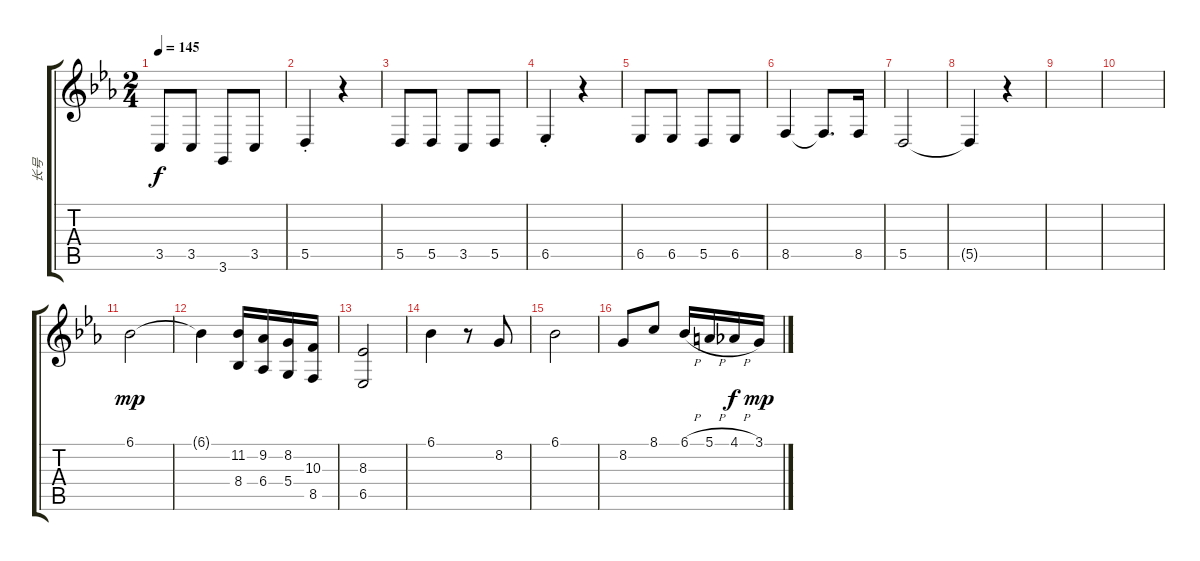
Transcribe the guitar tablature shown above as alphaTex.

\track ("长号" "长号") {instrument trombone}
\staff {score tabs}
\tuning (E4 B3 G3 D3 A2 E2) {hide}
\ts (2 4)
\tempo 145
\clef g2
\ks eb
3.5.8{dy f} 3.5.8 3.6.8 3.5.8 |
5.5{st}.4 r.4 |
5.5.8 5.5.8 3.5.8 5.5.8 |
6.5{st}.4 r.4 |
6.5.8 6.5.8 5.5.8 6.5.8 |
8.5.4 8.5{t}.8{d} 8.5.16 |
5.5.2 |
5.5{t}.4 r.4 |
|
|
6.1.2{dy mp} |
6.1{t}.4 (11.2 8.4).16 (9.2 6.4).16 (8.2 5.4).16 (10.3 8.5).16 |
(8.3 6.5).2 |
6.1.4 r.8 8.2.8 |
6.1.2 |
8.2.8 8.1.8 6.1{h}.16 5.1{h}.16 4.1{h}.16{dy f} 3.1.16{dy mp}
